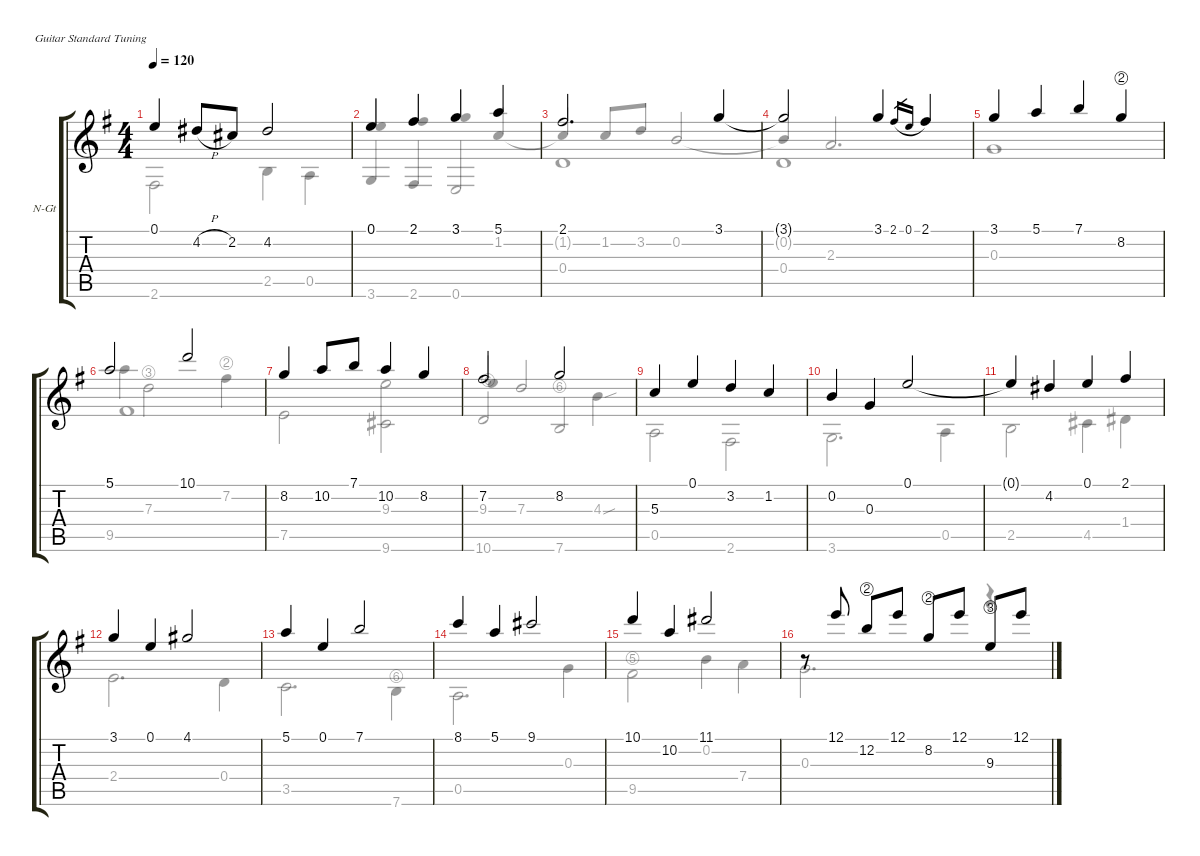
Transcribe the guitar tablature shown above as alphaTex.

\defaultSystemsLayout 4
\hideDynamics
\bracketExtendMode groupsimilarinstruments
\firstSystemTrackNameOrientation horizontal
\otherSystemsTrackNameOrientation horizontal
\track ("Nylon Guitar" "N-Gt") {instrument acousticguitarnylon}
\staff {score tabs}
\tuning (E4 B3 G3 D3 A2 E2)
\voice
\ts (4 4)
\tempo 120
\clef g2
\ks g
0.1.4{dy p} 4.2{h}.8{dy mp} 2.2.8 4.2.2 |
0.1.4{dy p} 2.1.4{dy mp} 3.1.4 5.1.4 |
2.1.2{d} 3.1.4 |
3.1{t}.2 3.1.4 2.1.16{gr legatoorigin} 0.1.16{gr dy p legatoorigin} 2.1.4{dy mp} |
3.1.4 5.1.4 7.1.4 8.2{string}.4 |
5.1.2 10.1.2 |
8.2.4 10.2.8 7.1.8 10.2.4 8.2.4 |
7.2.2 8.2.2 |
5.3.4 0.1.4{dy p} 3.2.4{dy mp} 1.2.4 |
0.2.4 0.3.4 0.1.2{dy p} |
0.1{t}.4 4.2.4{dy mp} 0.1.4{dy p} 2.1.4{dy mp} |
3.1.4 0.1.4{dy p} 4.1.2{dy mp} |
5.1.4 0.1.4{dy p} 7.1.2{dy mp} |
8.1.4 5.1.4 9.1.2 |
10.1.4 10.2.4 11.1.2 |
r.8 12.1.8 12.2{string}.8 12.1.8 8.2{string}.8 12.1.8 9.3{string}.8 12.1.8
\voice
\clef g2
\ottava regular
\simile none
\ks g
2.6.2{dy p} 2.5.4 0.5.4 |
3.6.4{beam invert} 2.6.4{beam invert} 0.6.2{beam invert} |
0.4.1 |
0.4.1 |
0.3.1 |
9.5.1 |
7.5.2 (9.3 9.6).2 |
10.6{string}.2{beam invert} 7.6{string}.2{beam invert} |
0.5.2 2.6.2 |
3.6.2{d} 0.5.4 |
2.5.2 4.5.4 1.4.4 |
2.4.2{d} 0.4.4 |
3.5.2{d} 7.6{string}.4 |
0.5.2{d} 0.3.4 |
9.5{string}.2 0.2.4 7.4.4 |
0.3.2{d} r.4
\voice
\clef g2
\ottava regular
\simile none
\ks g
|
0.1.4{beam invert} 2.1.4{beam invert} 3.1.4{beam invert} 1.2.4{beam invert} |
1.2{t}.4{beam invert} 1.2.8{beam invert} 3.2.8 0.2.2{beam invert} |
0.2{t}.4{beam invert} 2.3.2{d beam invert} |
|
5.1.4 7.3{string}.2 7.2{string}.4 |
|
9.3.4{beam invert} 7.3.2{beam invert} 4.3{sou}.4 |
|
|
|
|
|
|
|
